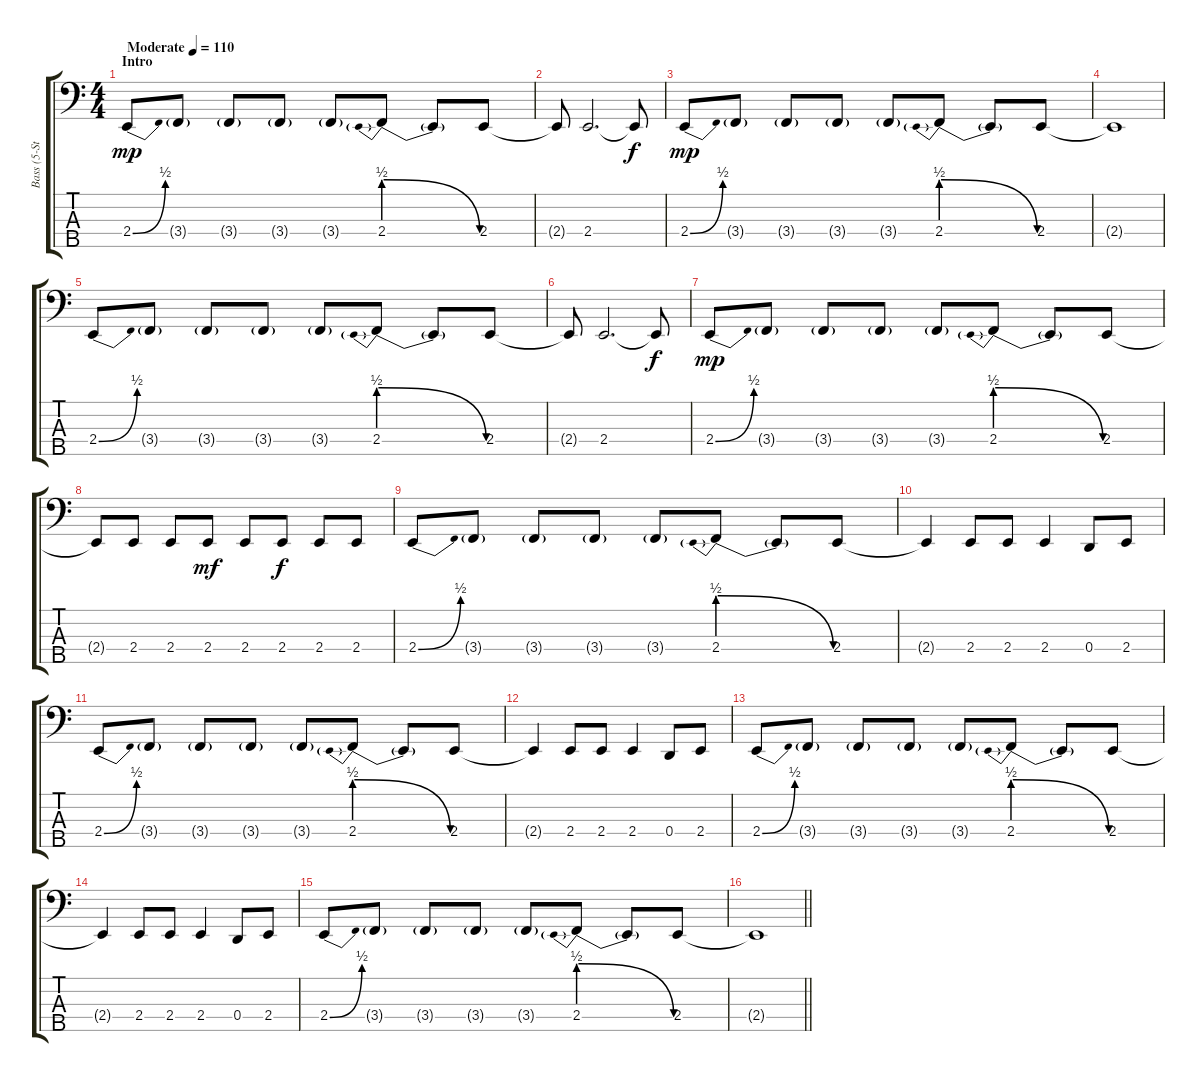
\track ("Bass (5-String)" "Bass (5-St") {instrument electricbassfinger}
\staff {score tabs}
\tuning (F2 C2 G1 D1 A0) {hide}
\ts (4 4)
\section ("" "Intro")
\tempo (110 "Moderate")
\clef f4
\ks c
2.4{be (bend 0 0 60 2)}.8{dy mp instrument electricbassfinger} 3.4{g}.8 3.4{g}.8 3.4{g}.8 3.4{g}.8 2.4{be (prebendrelease 0 2 60 0)}.8 2.4{t}.8 2.4.8 |
2.4{t}.8 2.4.2{d} 2.4{t}.8{dy f} |
2.4{be (bend 0 0 60 2)}.8{dy mp} 3.4{g}.8 3.4{g}.8 3.4{g}.8 3.4{g}.8 2.4{be (prebendrelease 0 2 60 0)}.8 2.4{t}.8 2.4.8 |
2.4{t}.1 |
2.4{be (bend 0 0 60 2)}.8 3.4{g}.8 3.4{g}.8 3.4{g}.8 3.4{g}.8 2.4{be (prebendrelease 0 2 60 0)}.8 2.4{t}.8 2.4.8 |
2.4{t}.8 2.4.2{d} 2.4{t}.8{dy f} |
2.4{be (bend 0 0 60 2)}.8{dy mp} 3.4{g}.8 3.4{g}.8 3.4{g}.8 3.4{g}.8 2.4{be (prebendrelease 0 2 60 0)}.8 2.4{t}.8 2.4.8 |
2.4{t}.8 2.4.8 2.4.8 2.4.8{dy mf} 2.4.8 2.4.8{dy f} 2.4.8 2.4.8 |
2.4{be (bend 0 0 60 2)}.8 3.4{g}.8 3.4{g}.8 3.4{g}.8 3.4{g}.8 2.4{be (prebendrelease 0 2 60 0)}.8 2.4{t}.8 2.4.8 |
2.4{t}.4 2.4.8 2.4.8 2.4.4 0.4.8 2.4.8 |
2.4{be (bend 0 0 60 2)}.8 3.4{g}.8 3.4{g}.8 3.4{g}.8 3.4{g}.8 2.4{be (prebendrelease 0 2 60 0)}.8 2.4{t}.8 2.4.8 |
2.4{t}.4 2.4.8 2.4.8 2.4.4 0.4.8 2.4.8 |
2.4{be (bend 0 0 60 2)}.8 3.4{g}.8 3.4{g}.8 3.4{g}.8 3.4{g}.8 2.4{be (prebendrelease 0 2 60 0)}.8 2.4{t}.8 2.4.8 |
2.4{t}.4 2.4.8 2.4.8 2.4.4 0.4.8 2.4.8 |
2.4{be (bend 0 0 60 2)}.8 3.4{g}.8 3.4{g}.8 3.4{g}.8 3.4{g}.8 2.4{be (prebendrelease 0 2 60 0)}.8 2.4{t}.8 2.4.8 |
\barLineRight lightlight
2.4{t}.1
